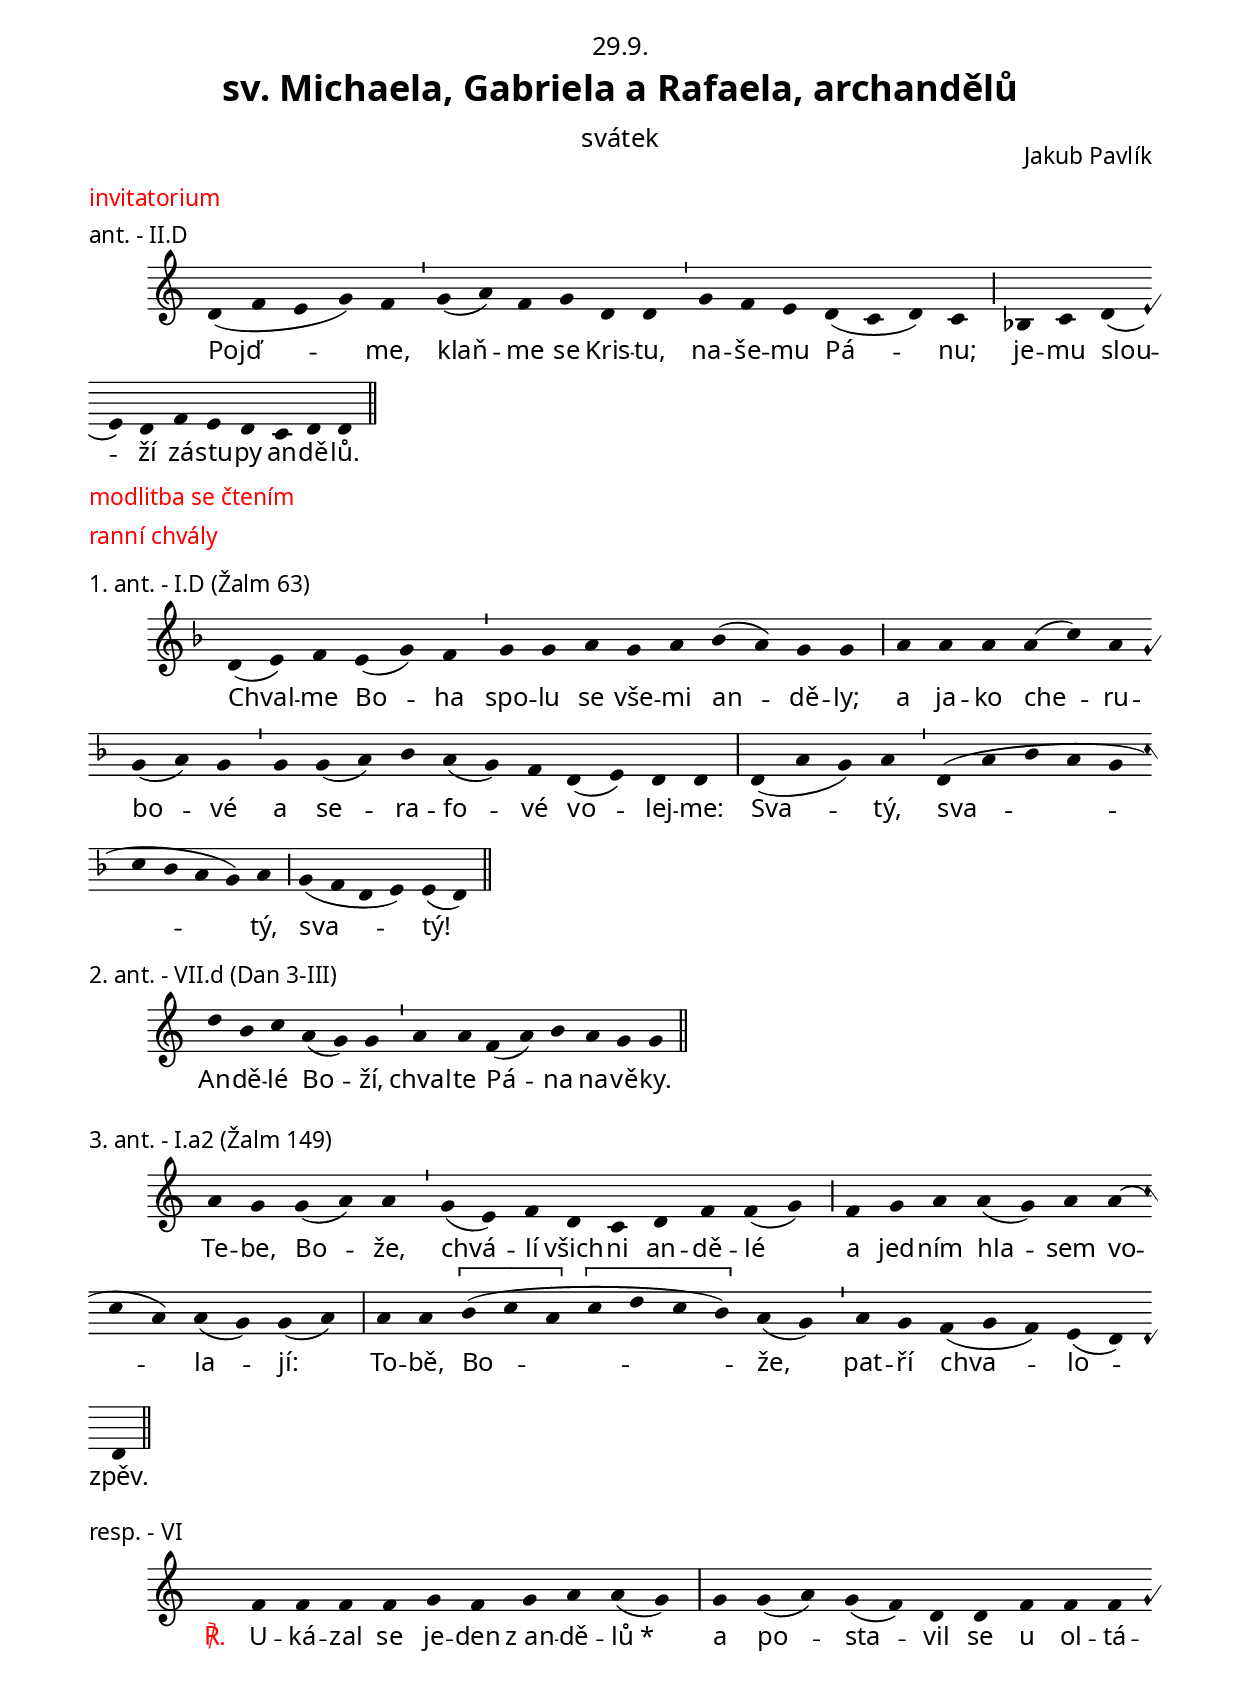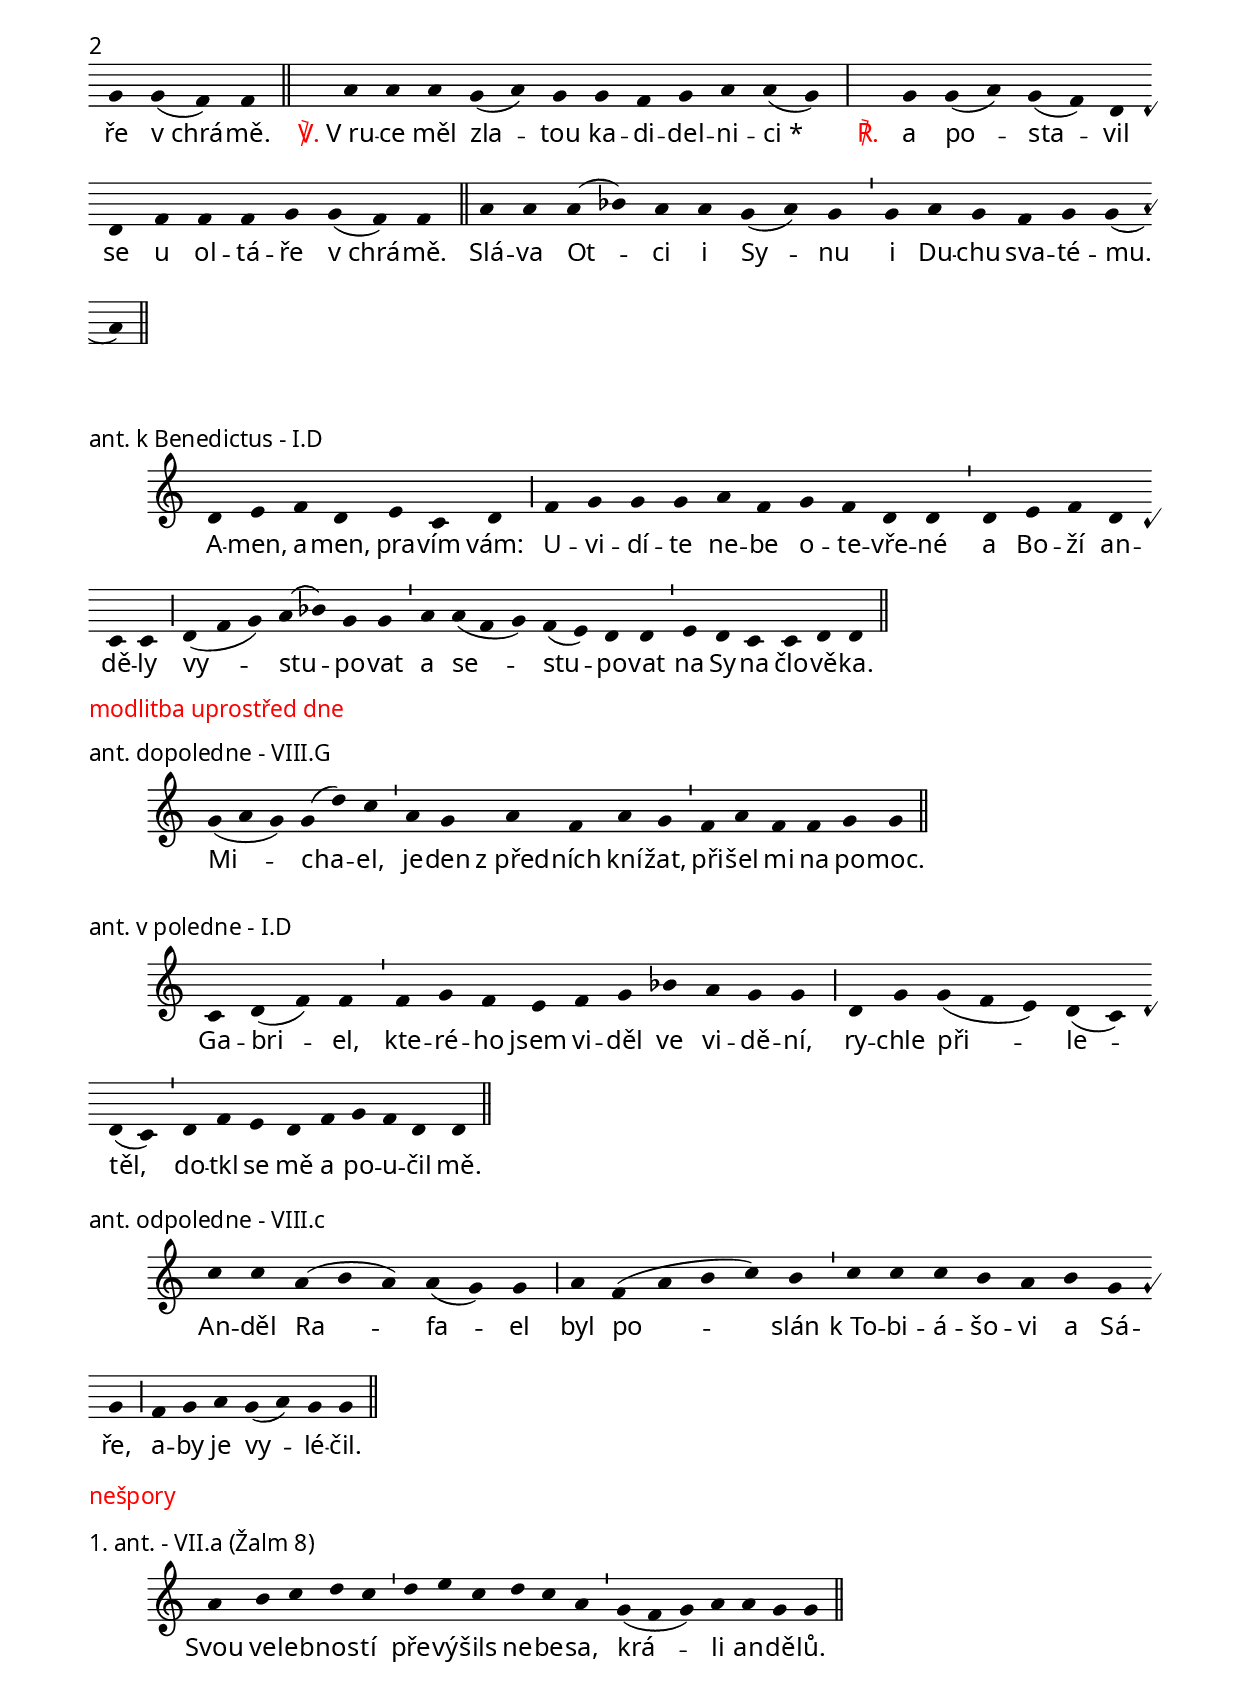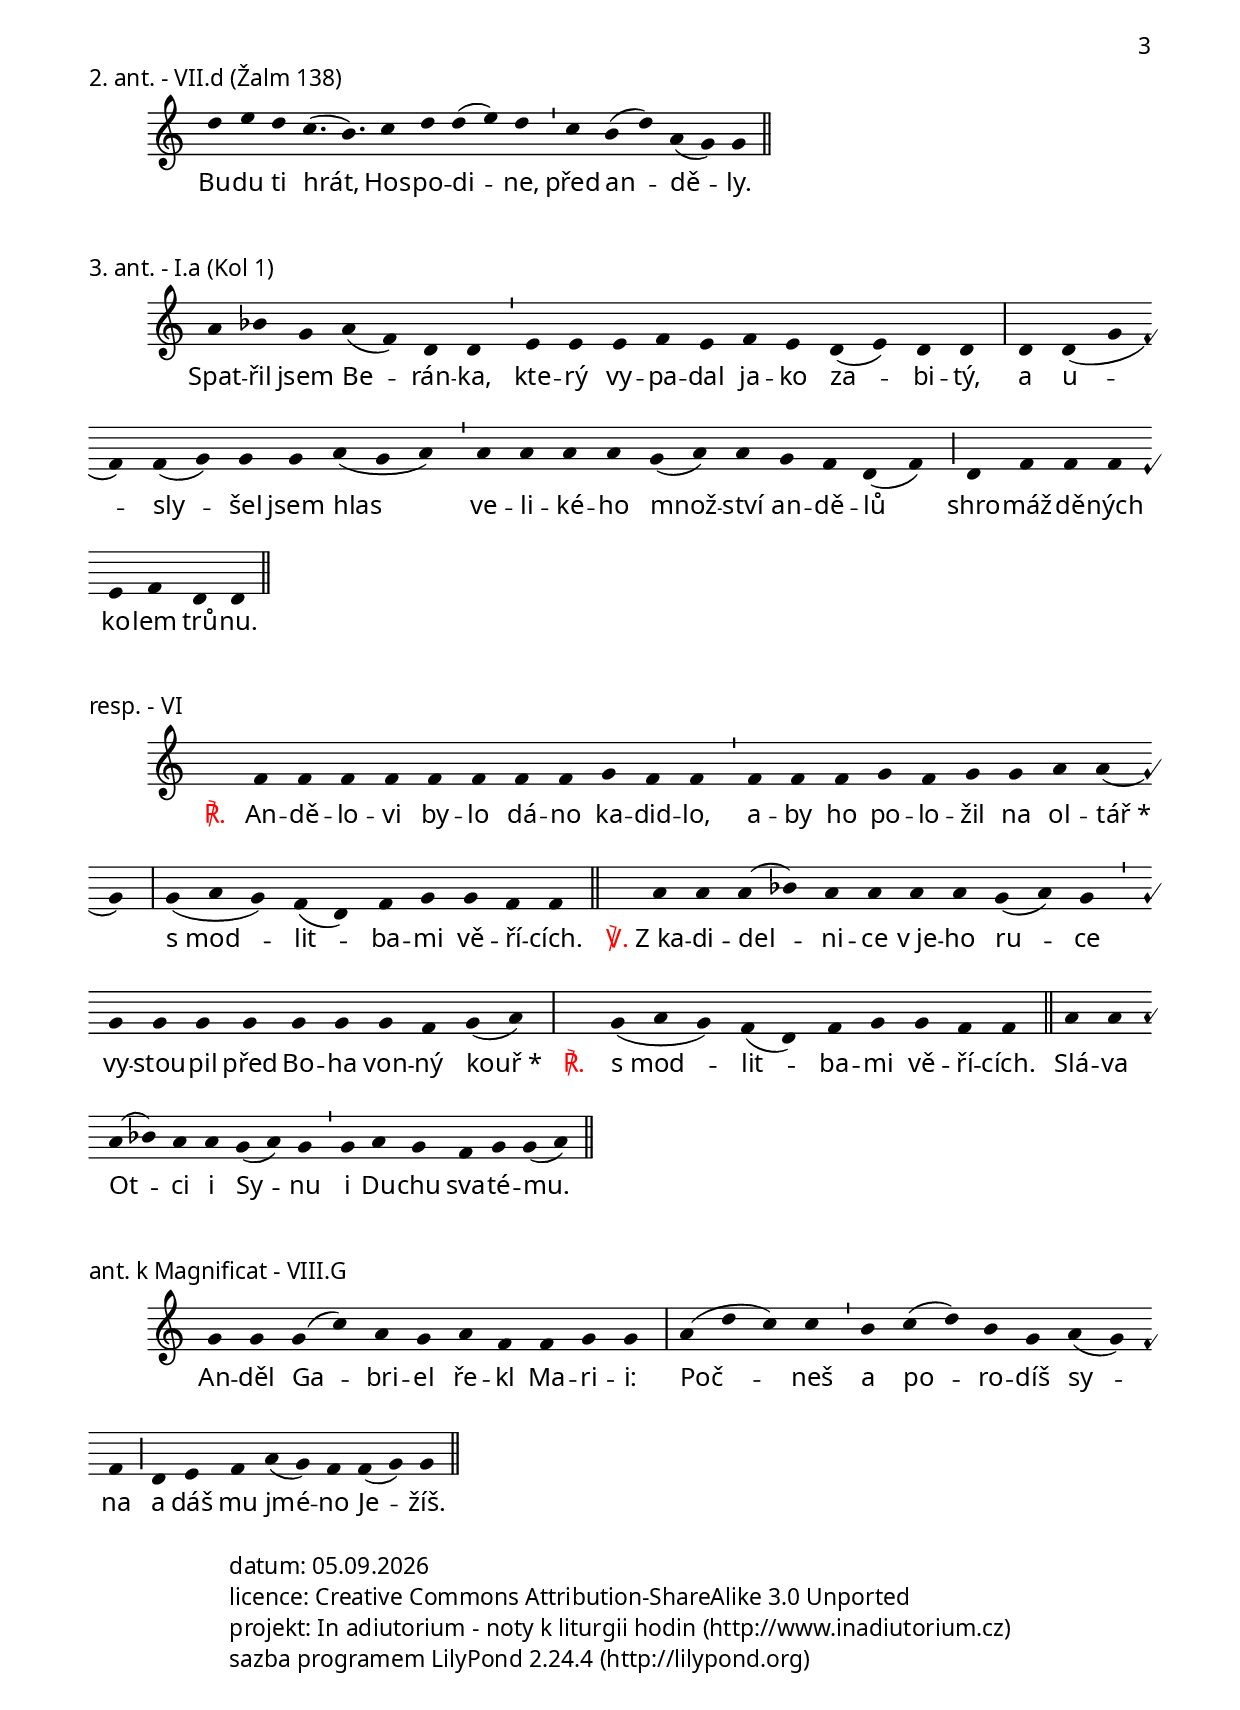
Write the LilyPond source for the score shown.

\version "2.15.40"

\include "../spolecne.ly"
\include "../dilyresponsorii.ly"

\header {
  title = \markup\titleSvatek
            "sv. Michaela, Gabriela a Rafaela, archandělů"
            svátek
            29.9.
  composer = "Jakub Pavlík"
}

\markup {\nadpisHodinka {"invitatorium"}}

\score {
  \relative c' {
    \choralniRezim
    d4( f e g) f \barMin g( a) f g d d \barMin g f e d( c d) c \barMaior
    bes c d( e) d f e d c d d \barFinalis
  }
  \addlyrics {
    Pojď -- me, klaň -- me se Kris -- tu, na -- še -- mu Pá -- nu;
    je -- mu slou -- ží zá -- stu -- py an -- dě -- lů.
  }
  \header {
    quid = "ant."
    modus = "II"
    differentia = "D"
    psalmus = ""
    id = ""
    piece = \markup {\sestavTitulekBezZalmu}
  }
}

\markup {\nadpisHodinka {"modlitba se čtením"}}

\score {
  \relative c' {
    \choralniRezim

  }
  \addlyrics {
    Mo -- ře se o -- třás -- lo
    a za -- chvě -- la se ze -- mě,
    když ar -- chan -- děl Mi -- cha -- el
    se -- stu -- po -- val z_ne -- be.
  }
  \header {
    quid = "1. ant."
    modus = ""
    differentia = ""
    psalmus = "Žalm 97"
    id = ""
    piece = \markup {\sestavTitulek}
  }
}

\score {
  \relative c' {
    \choralniRezim

  }
  \addlyrics {
    An -- děl Gab -- ri -- el se zje -- vil Za -- cha -- ri -- á -- šo -- vi
    a ře -- kl:
    Tvo -- je že -- na Alž -- bě -- ta
    ti po -- ro -- dí sy -- na
    a dáš mu jmé -- no Jan.
  }
  \header {
    quid = "2. ant."
    modus = ""
    differentia = ""
    psalmus = "Žalm 103-I"
    id = ""
    piece = \markup {\sestavTitulek}
  }
}

\score {
  \relative c' {
    \choralniRezim

  }
  \addlyrics {
    Já jsem an -- děl Ra -- fa -- el
    a sto -- jím před Hos -- po -- di -- nem;
    vy ve -- leb -- te Bo -- ha
    a vy -- pra -- vuj -- te
    o všech je -- ho po -- di -- vu -- hod -- ných skut -- cích.
  }
  \header {
    quid = "3. ant."
    modus = ""
    differentia = ""
    psalmus = "Žalm 103-II"
    id = ""
    piece = \markup {\sestavTitulek}
  }
}

\score {
  \relative c' {
    \choralniRezim

  }
  \addlyrics {
    Při -- stou -- pi -- li jste k_ho -- ře Si -- ó -- nu
    a k_měs -- tu ži -- vé -- ho Bo -- ha,
    k_ne -- bes -- ké -- mu Je -- ru -- za -- lé -- mu,
    ke shro -- máž -- dě -- ní
    ob -- rov -- ské -- ho množ -- ství an -- dě -- lů.
  }
  \header {
    quid = "ant. ke kantikům vigilie"
    modus = ""
    differentia = ""
    psalmus = ""
    id = "mc-avig"
    piece = \markup {\sestavTitulekBezZalmu}
  }
}

\markup {\nadpisHodinka {"ranní chvály"}}

\score {
  \relative c' {
    \choralniRezim
    \key f \major
    d( e) f e( g) f \barMin
    g g a g a bes( a) g g \barMaior
    a a a a( c) a g( a) g \barMin g g( a) bes a( g) f d( e) d d \barMax
    d4( a' g) a \barMin d,( a' bes a g c bes a g) a \barMaior g( f d e) e( d) \barFinalis
  }
  \addlyrics {
    Chval -- me Bo -- ha
    spo -- lu se vše -- mi an -- dě -- ly;
    a ja -- ko che -- ru -- bo -- vé a se -- ra -- fo -- vé vo -- lej -- me:
    Sva -- tý, sva -- tý, sva -- tý!
  }
  \header {
    quid = "1. ant."
    modus = "I"
    differentia = "D"
    psalmus = "Žalm 63"
    placet = "_cherubové a serafové_ zkusit elegantněji"
    id = ""
    piece = \markup {\sestavTitulek}
  }
}

\score {
  \relative c'' {
    \choralniRezim
    d4 b c a( g) g \barMin a a f( a) b a g g \barFinalis
  }
  \addlyrics {
    An -- dě -- lé Bo -- ží,
    chval -- te Pá -- na na -- vě -- ky.
  }
  \header {
    quid = "2. ant."
    modus = "VII"
    differentia = "d"
    psalmus = "Dan 3-III"
    id = ""
    piece = \markup {\sestavTitulek}
  }
}

\score {
  \relative c'' {
    \choralniRezim
    a4 g g( a) a \barMin
    g( e) f d c d f f( g) \barMaior
    f g a a( g) a a( c a) a( g) g( a) \barMax
    a a \[ b( c a \] \[ c d c b) \] a( g) \barMin a g f( g f) e( d) d \barFinalis
  }
  \addlyrics {
    Te -- be, Bo -- že,
    chvá -- lí všich -- ni an -- dě -- lé
    a jed -- ním hla -- sem vo -- la -- jí:
    To -- bě, Bo -- že, pat -- ří chva -- lo -- zpěv.
  }
  \header {
    quid = "3. ant."
    modus = "I"
    differentia = "a2"
    psalmus = "Žalm 149"
    id = ""
    piece = \markup {\sestavTitulek}
  }
}

\score {
  \relative c' {
    \choralniRezim

    % R
    \neviditelna f
    f4 f f f g f g a a( g) \barMax
    g g( a) g( f) d d f f f g g( f) f \barFinalis
    % V
    \neviditelna a
    a4 a a g( a) g g f g a a( g) \barMax
    % R
    \neviditelna a
    g g( a) g( f) d d f f f g g( f) f \barFinalis
    % Slava
    \respVIdoxologie \barFinalis
  }
  \addlyrics {
    \Response U -- ká -- zal se je -- den z_an -- dě -- lů_*
    a po -- sta -- vil se u ol -- tá -- ře v_chrá -- mě.
    \Verse V_ru -- ce měl zla -- tou ka -- di -- del -- ni -- ci_*
    \Response a po -- sta -- vil se u ol -- tá -- ře v_chrá -- mě.
    \textRespDoxologie
  }
  \header {
    quid = "resp."
    modus = "VI"
    id = ""
    piece = \markup {\sestavTitulekResp}
  }
}

\score {
  \relative c' {
    \choralniRezim
    d4 e f d e c d \barMaior
    f g g g a f g f d d \barMin
    d e f d c c \barMaior
    d( f g) a( bes) g g \barMin a a( f g) f( e) d d \barMin
    e d c c d d \barFinalis
  }
  \addlyrics {
    A -- men, a -- men, pra -- vím vám:
    U -- vi -- dí -- te ne -- be o -- te -- vře -- né
    a Bo -- ží an -- dě -- ly
    vy -- stu -- po -- vat a se -- stu -- po -- vat
    na Sy -- na člo -- vě -- ka.
  }
  \header {
    quid = "ant. k Benedictus"
    modus = "I"
    differentia = "D"
    psalmus = ""
    placet = "rytmus _vystupovat a sestupovat_ působí těžkopádně"
    id = ""
    piece = \markup {\sestavTitulekBezZalmu}
  }
}

\markup {\nadpisHodinka {"modlitba uprostřed dne"}}

\score {
  \relative c'' {
    \choralniRezim
    g4( a g) g( d') c \barMin
    a g a f a g \barMin
    f a f f g g \barFinalis
  }
  \addlyrics {
    Mi -- cha -- el,
    je -- den z_před -- ních kní -- žat,
    při -- šel mi na po -- moc.
  }
  \header {
    quid = "ant. dopoledne"
    modus = "VIII"
    differentia = "G"
    psalmus = ""
    id = ""
    piece = \markup {\sestavTitulekBezZalmu}
  }
}

\score {
  \relative c' {
    \choralniRezim
    c4 d( f) f \barMin
    f g f e f g bes a g g \barMaior
    d g g( f e) d( c) d( c) \barMin
    d f e d f g f d d \barFinalis
  }
  \addlyrics {
    Ga -- bri -- el,
    kte -- ré -- ho jsem vi -- děl ve vi -- dě -- ní,
    ry -- chle při -- le -- těl,
    do -- tkl se mě a po -- u -- čil mě.
  }
  \header {
    quid = "ant. v poledne"
    modus = "I"
    differentia = "D"
    psalmus = ""
    id = ""
    piece = \markup {\sestavTitulekBezZalmu}
  }
}

\score {
  \relative c'' {
    \choralniRezim
    c4 c a( b a) a( g) g \barMaior
    a f( a b c) b \barMin c c c b a b g g \barMaior
    f g a g( a) g g \barFinalis
  }
  \addlyrics {
    An -- děl Ra -- fa -- el
    byl po -- slán k_To -- bi -- á -- šo -- vi a Sá -- ře,
    a -- by je vy -- lé -- čil.
  }
  \header {
    quid = "ant. odpoledne"
    modus = "VIII"
    differentia = "c"
    psalmus = ""
    id = ""
    piece = \markup {\sestavTitulekBezZalmu}
  }
}

\markup {\nadpisHodinka {"nešpory"}}

\score {
  \relative c'' {
    \choralniRezim
    a4 b c d c \barMin
    d e c d c a \barMin
    g( f g) a a g g \barFinalis
  }
  \addlyrics {
    Svou ve -- leb -- nos -- tí
    pře -- vý -- šils ne -- be -- sa,
    krá -- li an -- dě -- lů.
  }
  \header {
    quid = "1. ant."
    modus = "VII"
    differentia = "a"
    psalmus = "Žalm 8"
    placet = "melodie _králi_ je na daném místě nevhodně retardující; také si nejsem docela jist, že g je pravou finálou"
    id = ""
    piece = \markup {\sestavTitulek}
  }
}

\score {
  \relative c'' {
    \choralniRezim
    d4 e d c4.( b) c4 d d( e) d \barMin c b( d) a( g) g \barFinalis
  }
  \addlyrics {
    Bu -- du ti hrát, Hos -- po -- di -- ne, před an -- dě -- ly.
  }
  \header {
    quid = "2. ant."
    modus = "VII"
    differentia = "d"
    psalmus = "Žalm 138"
    id = ""
    fons = "úterý 4.t., nešp., 2. ant."
    piece = \markup {\sestavTitulek}
  }
}

\score {
  \relative c'' {
    \choralniRezim
    a4 bes g a( f) d d \barMin
    e e e f e f e d( e) d d \barMax
    d d( g f) f( g) g g a( g a) \barMin
    a a a a g( a) a g f d( f) \barMaior
    d f f f e f d d \barFinalis
  }
  \addlyrics {
    Spat -- řil jsem Be -- rán -- ka,
    kte -- rý vy -- pa -- dal ja -- ko za -- bi -- tý,
    a u -- sly -- šel jsem hlas
    ve -- li -- ké -- ho množ -- ství an -- dě -- lů
    shro -- máž -- dě -- ných ko -- lem trů -- nu.
  }
  \header {
    quid = "3. ant."
    modus = "I"
    differentia = "a"
    psalmus = "Kol 1"
    placet = "_množství_ možná lépe ga f; od věci by ale možná nebyla důkladnější reforma"
    id = ""
    piece = \markup {\sestavTitulek}
  }
}

\score {
  \relative c' {
    \choralniRezim

    % R
    \neviditelna d
    f4 f f f f f f f g f f \barMin
    f f f g f g g a a( g) \barMax
    g( a g) f( d) f g g f f \barFinalis
    % V
    \neviditelna a
    a4 a a( bes) a a a a g( a) g \barMin g g g g g g g f g( a) \barMax
    % R
    \neviditelna a
    g( a g) f( d) f g g f f \barFinalis
    % Slava
    \respVIdoxologie \barFinalis
  }
  \addlyrics {
    \Response An -- dě -- lo -- vi by -- lo dá -- no ka -- did -- lo,
    a -- by ho po -- lo -- žil na ol -- tář_*
    s_mod -- lit -- ba -- mi vě -- ří -- cích.
    \Verse Z_ka -- di -- del -- ni -- ce v_je -- ho ru -- ce
    vy -- stou -- pil před Bo -- ha von -- ný kouř_*
    \Response s_mod -- lit -- ba -- mi vě -- ří -- cích.
    \textRespDoxologie
  }
  \header {
    quid = "resp."
    modus = "VI"
    placet = "nepotřebná a nevhodná ozdoba na _kadidelnice_"
    id = ""
    piece = \markup {\sestavTitulekResp}
  }
}

\score {
  \relative c'' {
    \choralniRezim
    g4 g g( c) a g a f f g g \barMax
    a( d c) c \barMin b c( d) b g a( g) f \barMaior
    d e f a( g) f f( g) g \barFinalis
  }
  \addlyrics {
    An -- děl Ga -- bri -- el ře -- kl Ma -- ri -- i:
    Poč -- neš a po -- ro -- díš sy -- na
    a dáš mu jmé -- no Je -- žíš.
  }
  \header {
    quid = "ant. k Magnificat"
    modus = "VIII"
    differentia = "G"
    psalmus = ""
    id = ""
    piece = \markup {\sestavTitulekBezZalmu}
  }
}
